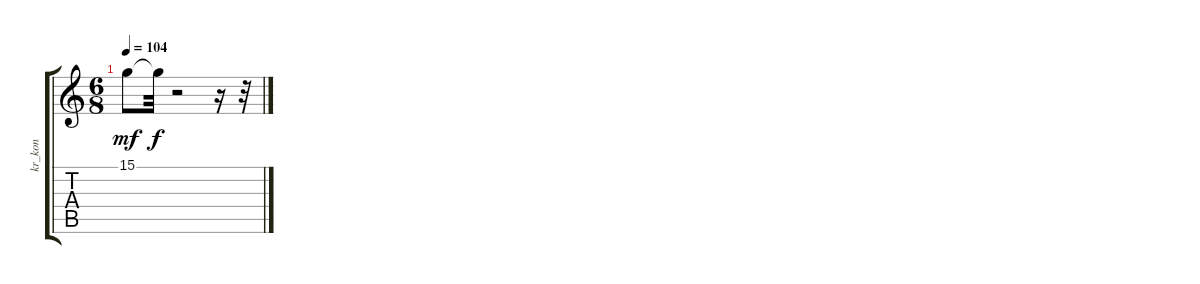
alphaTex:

\track ("kr_kon" "kr_kon") {instrument flute}
\staff {score tabs}
\tuning (E4 B3 G3 D3 A2 E2) {hide}
\ts (6 8)
\tempo 104
\clef g2
\ks c
15.1.8{dy mf} 15.1{t}.32{dy f} r.2 r.16 r.32
